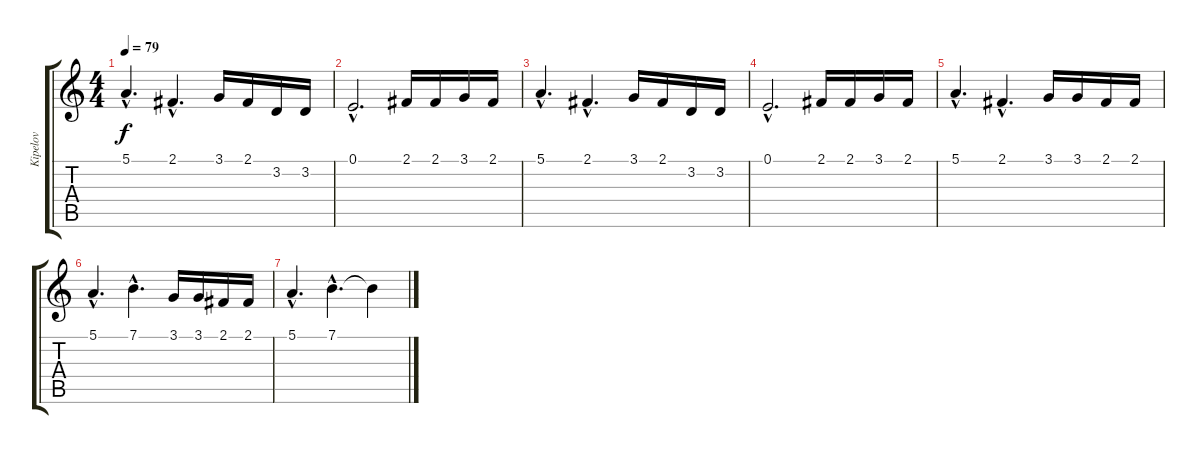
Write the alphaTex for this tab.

\track ("Kipelov" "Kipelov") {instrument fx5brightness}
\staff {score tabs}
\tuning (E4 B3 G3 D3 A2 E2) {hide}
\ts (4 4)
\tempo 79
\clef g2
\ks c
5.1{hac}.4{d dy f} 2.1{hac}.4{d} 3.1.16 2.1.16 3.2.16 3.2.16 |
0.1{hac}.2{d} 2.1.16 2.1.16 3.1.16 2.1.16 |
5.1{hac}.4{d} 2.1{hac}.4{d} 3.1.16 2.1.16 3.2.16 3.2.16 |
0.1{hac}.2{d} 2.1.16 2.1.16 3.1.16 2.1.16 |
5.1{hac}.4{d} 2.1{hac}.4{d} 3.1.16 3.1.16 2.1.16 2.1.16 |
5.1{hac}.4{d} 7.1{hac}.4{d} 3.1.16 3.1.16 2.1.16 2.1.16 |
5.1{hac}.4{d} 7.1{hac}.4{d} 7.1{t}.4
